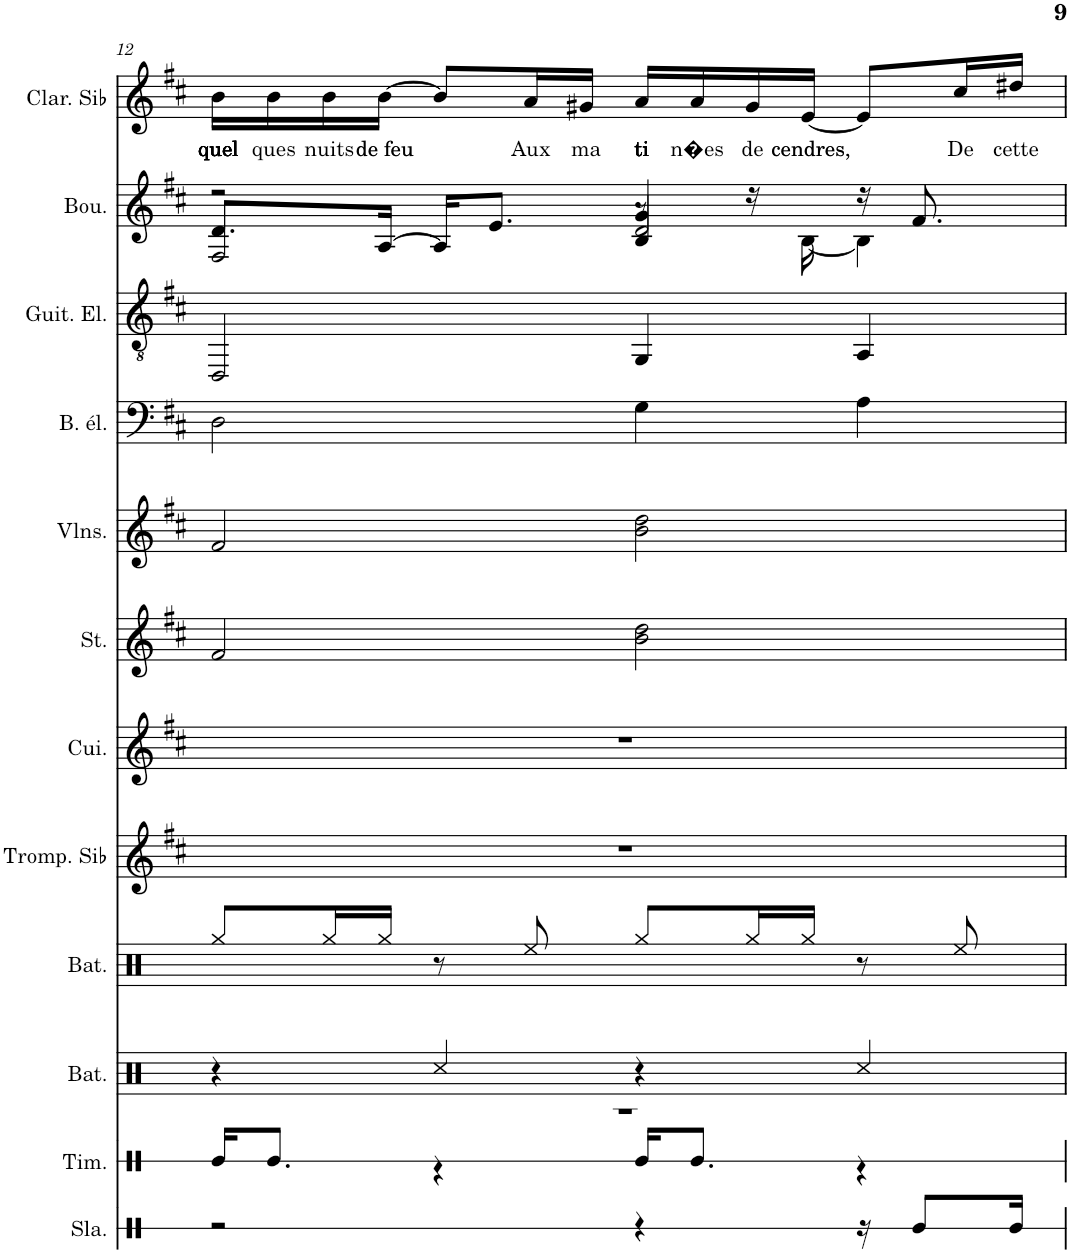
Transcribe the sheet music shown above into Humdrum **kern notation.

**kern	**kern	**kern	**kern	**kern	**kern	**kern	**kern	**kern	**kern	**kern	**kern	**text
*part12	*part11	*part10	*part9	*part8	*part7	*part6	*part5	*part4	*part3	*part2	*part1	*part1
*staff12	*staff11	*staff10	*staff9	*staff8	*staff7	*staff6	*staff5	*staff4	*staff3	*staff2	*staff1	*staff1
*I"Slap	*I"Timbre	*I"Batterie	*I"Batterie	*I"Trompette en Sib	*I"Cuivres	*I"Cordes	*I"Violons	*I"Basse électrique	*I"Guitare électrique	*I"Bouzouki (3 chœurs)	*I"Clarinette en Sib	*
*I'Sla.	*I'Tim.	*I'Bat.	*I'Bat.	*I'Tromp. Sib	*I'Cui.	*	*I'Vlns.	*I'B. él.	*I'Guit. El.	*I'Bou.	*I'Clar. Sib	*
!!LO:PB:g=z
*clefX	*clefX	*clefX	*clefX	*clefG2	*clefG2	*clefG2	*clefG2	*clefF4	*clefGv2	*clefG2	*clefG2	*
*	*	*	*	*Trd1c2	*	*	*	*Trd7c12	*	*	*Trd1c2	*
*k[]	*k[f#c#]	*k[f#c#]	*k[f#c#]	*k[f#c#]	*k[f#c#]	*k[f#c#]	*k[f#c#]	*k[f#c#]	*k[f#c#]	*k[f#c#]	*k[f#c#]	*
*M4/4	*M4/4	*M4/4	*M4/4	*M4/4	*M4/4	*M4/4	*M4/4	*M4/4	*M4/4	*M4/4	*M4/4	*
=12	=12	=12	=12	=12	=12	=12	=12	=12	=12	=12	=12	=12
*	*^	*	*	*	*	*	*	*	*	*^	*	*
*	*	*	*	*	*	*	*	*	*	*	*	*^	*	*
!	!	!	!	!	!	!	!	!	!	!	!	!	!	!	!LO:LY:b
2r	1r	16Re/KL	4r	8Rgg/L	1r	1r	2f#/	2f#/	2D\	2DD/	8.d/L	2r	2F#/	16b\LL	quel
!	!	!	!	!	!	!	!	!	!	!	!	!	!	!	!LO:LY:b
.	.	8.Re/J	.	.	.	.	.	.	.	.	.	.	.	16b\	ques
!	!	!	!	!	!	!	!	!	!	!	!	!	!	!	!LO:LY:b
.	.	.	.	16Rgg/L	.	.	.	.	.	.	.	.	.	16b\	nuits
!	!	!	!	!	!	!	!	!	!	!	!	!	!	!	!LO:LY:b
.	.	.	.	16Rgg/JJ	.	.	.	.	.	.	[16A/Jk	.	.	[16b\JJ	de feu
.	.	4r	4Rcc/	8r	.	.	.	.	.	.	16A/KL]	.	.	8b/L]	.
.	.	.	.	.	.	.	.	.	.	.	8.e/J	.	.	.	.
!	!	!	!	!	!	!	!	!	!	!	!	!	!	!	!LO:LY:b
.	.	.	.	8Ree/	.	.	.	.	.	.	.	.	.	16a/L	Aux
!	!	!	!	!	!	!	!	!	!	!	!	!	!	!	!LO:LY:b
.	.	.	.	.	.	.	.	.	.	.	.	.	.	16g#X/JJ	ma
!	!	!	!	!	!	!	!	!	!	!	!	!	!	!	!LO:LY:b
4r	.	16Re/KL	4r	8Rgg/L	.	.	2b\ 2dd\	2b\ 2dd\	4G\	4GG/	4B/ 4g/	8r	2d/	16a/LL	ti
!	!	!	!	!	!	!	!	!	!	!	!	!	!	!	!LO:LY:b
.	.	8.Re/J	.	.	.	.	.	.	.	.	.	.	.	16a/	n�es
!	!	!	!	!	!	!	!	!	!	!	!	!	!	!	!LO:LY:b
.	.	.	.	16Rgg/L	.	.	.	.	.	.	.	16r	.	16g#/	de
!	!	!	!	!	!	!	!	!	!	!	!	!	!	!	!LO:LY:b
.	.	.	.	16Rgg/JJ	.	.	.	.	.	.	.	[16B\	.	[16e/JJ	cendres,
16r	.	4r	4Rcc/	8r	.	.	.	.	4A\	4AA/	16r	4B\]	.	8e/L]	.
8Re/L	.	.	.	.	.	.	.	.	.	.	8.f#/	.	.	.	.
!	!	!	!	!	!	!	!	!	!	!	!	!	!	!	!LO:LY:b
.	.	.	.	8Ree/	.	.	.	.	.	.	.	.	.	16cc#/L	De
!	!	!	!	!	!	!	!	!	!	!	!	!	!	!	!LO:LY:b
16Re/Jk	.	.	.	.	.	.	.	.	.	.	.	.	.	16dd#X/JJ	cette
*	*v	*v	*	*	*	*	*	*	*	*	*v	*v	*v	*	*
=	=	=	=	=	=	=	=	=	=	=	=	=
*-	*-	*-	*-	*-	*-	*-	*-	*-	*-	*-	*-	*-
